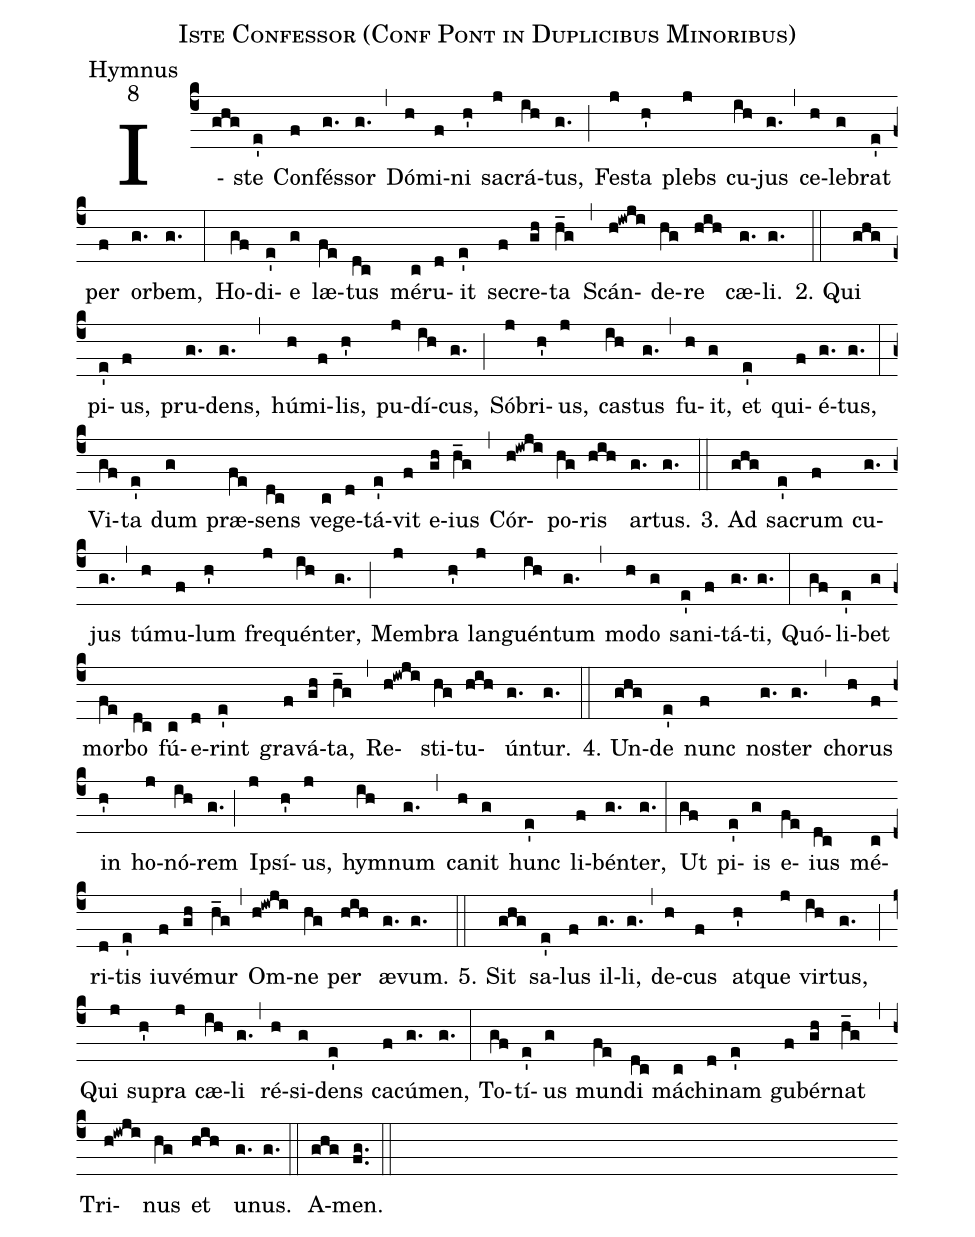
name:Iste Confessor (Conf Pont in Duplicibus Minoribus);
office-part:Hymnus;
mode:8;
%%
(c4)I(ghg)ste(e') Con(f)fés(g.)sor(g.) (,) Dó(h)mi(f)ni(h') sa(j)crá(ih)tus,(g.) (;)
Fes(j)ta(h') plebs(j) cu(ih)jus(g.) (,) ce(h)le(g)brat(e') per(f) or(g.)bem,(g.) (:)
Ho(gf)di(e')e(g) læ(fe)tus(dc) mé(c)ru(d)it(e') se(f)cre(gh)ta(h_g) (,)
Scán(h!iwji)de(hg)re(hih) cæ(g.)li.(g.) (::)

2. Qui(ghg) pi(e')us,(f) pru(g.)dens,(g.) (,) hú(h)mi(f)lis,(h') pu(j)dí(ih)cus,(g.) (;)
Só(j)bri(h')us,(j) cas(ih)tus(g.) (,) fu(h)it,(g) et(e') qui(f)é(g.)tus,(g.) (:)
Vi(gf)ta(e') dum(g) præ(fe)sens(dc) ve(c)ge(d)tá(e')vit(f) e(gh)ius(h_g) (,)
Cór(h!iwji)po(hg)ris(hih) ar(g.)tus.(g.) (::)

3. Ad(ghg) sa(e')crum(f) cu(g.)jus(g.) (,) tú(h)mu(f)lum(h') fre(j)quén(ih)ter,(g.) (;)
Mem(j)bra(h') lan(j)guén(ih)tum(g.) (,) mo(h)do(g) sa(e')ni(f)tá(g.)ti,(g.) (:)
Quó(gf)li(e')bet(g) mor(fe)bo(dc) fú(c)e(d)rint(e') gra(f)vá(gh)ta,(h_g) (,)
Re(h!iwji)sti(hg)tu(hih)ún(g.)tur.(g.) (::)

4. Un(ghg)de(e') nunc(f) nos(g.)ter(g.) (,) cho(h)rus(f) in(h') ho(j)nó(ih)rem(g.) (;)
Ip(j)sí(h')us,(j) hym(ih)num(g.) (,) ca(h)nit(g) hunc(e') li(f)bén(g.)ter,(g.) (:)
Ut(gf) pi(e')is(g) e(fe)ius(dc) mé(c)ri(d)tis(e') iu(f)vé(gh)mur(h_g) (,)
Om(h!iwji)ne(hg) per(hih) æ(g.)vum.(g.) (::)

5. Sit(ghg) sa(e')lus(f) il(g.)li,(g.) (,) de(h)cus (f) at(h')que(j) vir(ih)tus,(g.) (;)
Qui(j) su(h')pra(j) cæ(ih)li(g.) (,) ré(h)si(g)dens(e') ca(f)cú(g.)men,(g.) (:)
To(gf)tí(e')us(g) mun(fe)di(dc) má(c)chi(d)nam(e') gu(f)bér(gh)nat(h_g) (,)
Tri(h!iwji)nus(hg) et(hih) u(g.)nus.(g.) (::) A(ghg)men.(fg..) (::)
